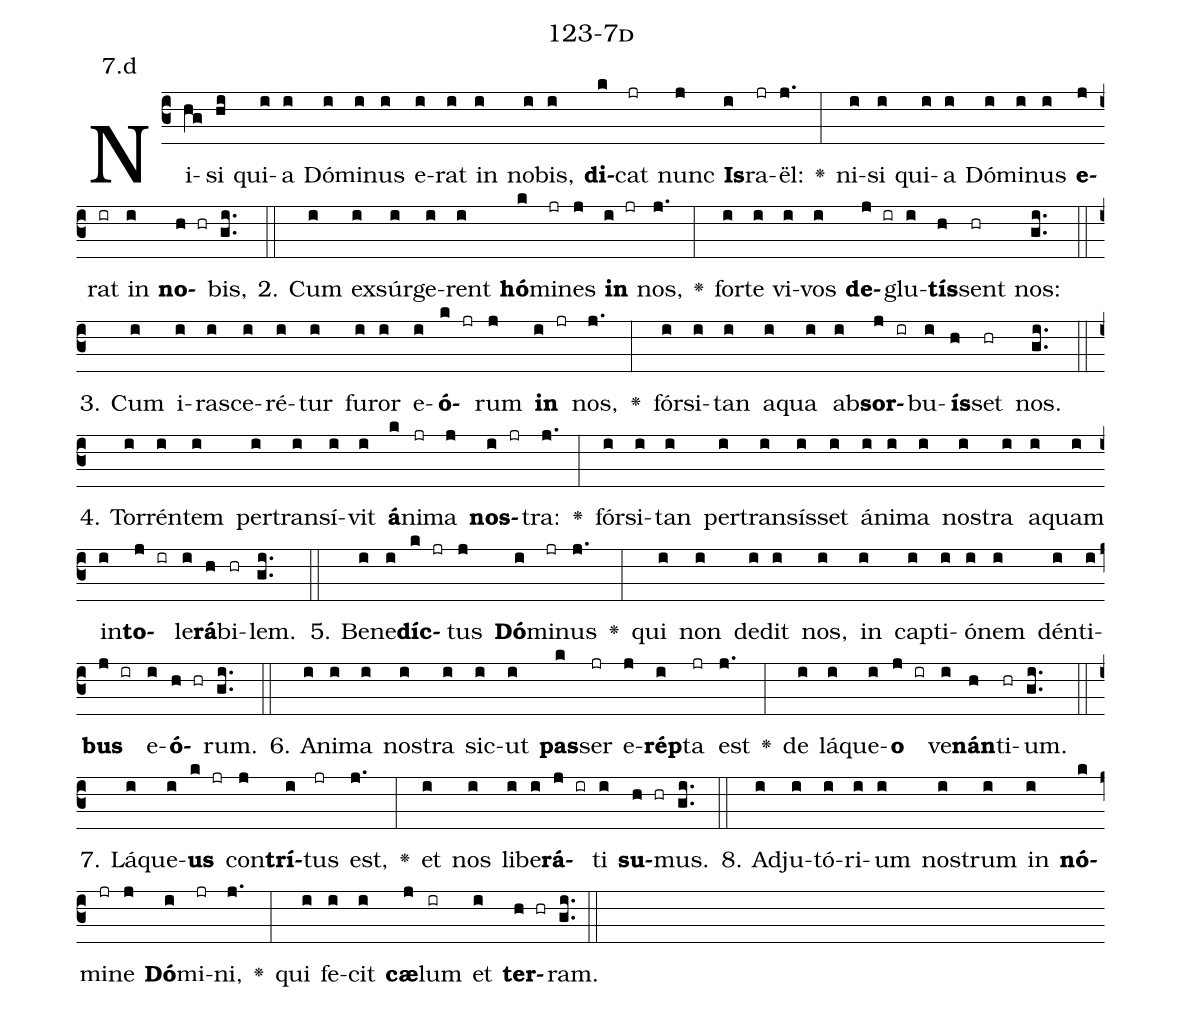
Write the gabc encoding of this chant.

name: 123-7d;
annotation: 7.d;
%%
(c3)Ni(hg)si(hi) qui(i)a(i) Dó(i)mi(i)nus(i) e(i)rat(i) in(i) no(i)bis,(i) <b>di</b>(k)cat(jr) nunc(j) <b>Is</b>(i)ra(jr)ël:(j.) <v>\greheightstar</v>(:) ni(i)si(i) qui(i)a(i) Dó(i)mi(i)nus(i) <b>e</b>(j)rat(ir) in(i) <b>no</b>(h hr)bis,(gi..) (::)
2. Cum(i) ex(i)súr(i)ge(i)rent(i) <b>hó</b>(k)mi(jr)nes(j) <b>in</b>(i jr) nos,(j.) <v>\greheightstar</v>(:) for(i)te(i) vi(i)vos(i) <b>de</b>(j ir)glu(i)<b>tís</b>(h)sent(hr) nos:(gi..) (::)
3. Cum(i) i(i)ra(i)sce(i)ré(i)tur(i) fu(i)ror(i) e(i)<b>ó</b>(k jr)rum(j) <b>in</b>(i jr) nos,(j.) <v>\greheightstar</v>(:) fór(i)si(i)tan(i) a(i)qua(i) ab(i)<b>sor</b>(j ir)bu(i)<b>ís</b>(h)set(hr) nos.(gi..) (::)
4. Tor(i)rén(i)tem(i) per(i)trans(i)í(i)vit(i) <b>á</b>(k)ni(jr)ma(j) <b>nos</b>(i jr)tra:(j.) <v>\greheightstar</v>(:) fór(i)si(i)tan(i) per(i)trans(i)ís(i)set(i) á(i)ni(i)ma(i) nos(i)tra(i) a(i)quam(i) in(i)<b>to</b>(j ir)le(i)<b>rá</b>(h)bi(hr)lem.(gi..) (::)
5. Be(i)ne(i)<b>díc</b>(k jr)tus(j) <b>Dó</b>(i)mi(jr)nus(j.) <v>\greheightstar</v>(:) qui(i) non(i) de(i)dit(i) nos,(i) in(i) cap(i)ti(i)ó(i)nem(i) dén(i)ti(i)<b>bus</b>(j ir) e(i)<b>ó</b>(h hr)rum.(gi..) (::)
6. A(i)ni(i)ma(i) nos(i)tra(i) sic(i)ut(i) <b>pas</b>(k)ser(jr) e(j)<b>rép</b>(i)ta(jr) est(j.) <v>\greheightstar</v>(:) de(i) lá(i)que(i)<b>o</b>(j ir) ve(i)<b>nán</b>(h)ti(hr)um.(gi..) (::)
7. Lá(i)que(i)<b>us</b>(k jr) con(j)<b>trí</b>(i)tus(jr) est,(j.) <v>\greheightstar</v>(:) et(i) nos(i) li(i)be(i)<b>rá</b>(j ir)ti(i) <b>su</b>(h hr)mus.(gi..) (::)
8. Ad(i)ju(i)tó(i)ri(i)um(i) nos(i)trum(i) in(i) <b>nó</b>(k)mi(jr)ne(j) <b>Dó</b>(i)mi(jr)ni,(j.) <v>\greheightstar</v>(:) qui(i) fe(i)cit(i) <b>cæ</b>(j)lum(ir) et(i) <b>ter</b>(h hr)ram.(gi..) (::)
